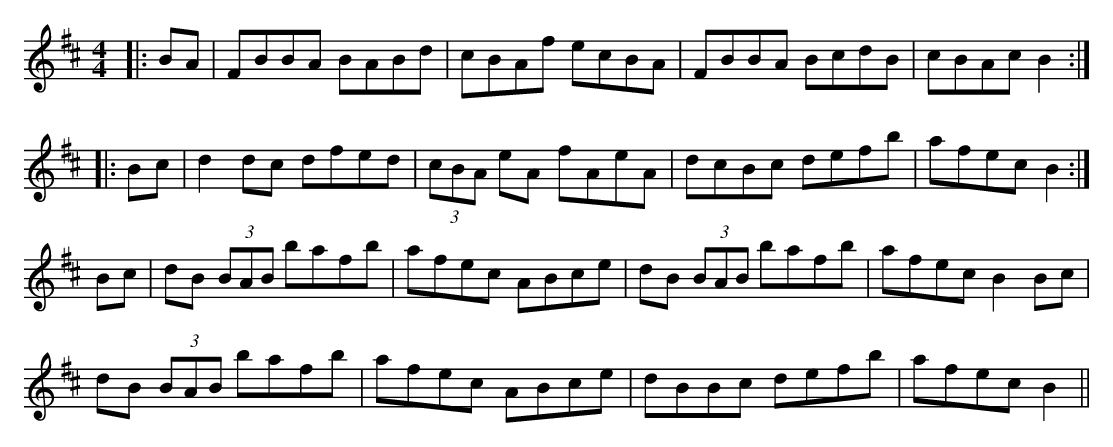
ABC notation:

X:1
M:4/4
K:Bmin
|:BA| FBBA BABd|cBAf ecBA|FBBA BcdB|cBAc B2:|
|:Bc|d2 dc dfed|(3cBA eA fAeA|dcBc defb|afec B2:|
Bc|dB (3BAB bafb|afec ABce|dB (3BAB bafb|afec B2 Bc|
dB (3BAB bafb|afec ABce|dBBc defb|afec B2||
